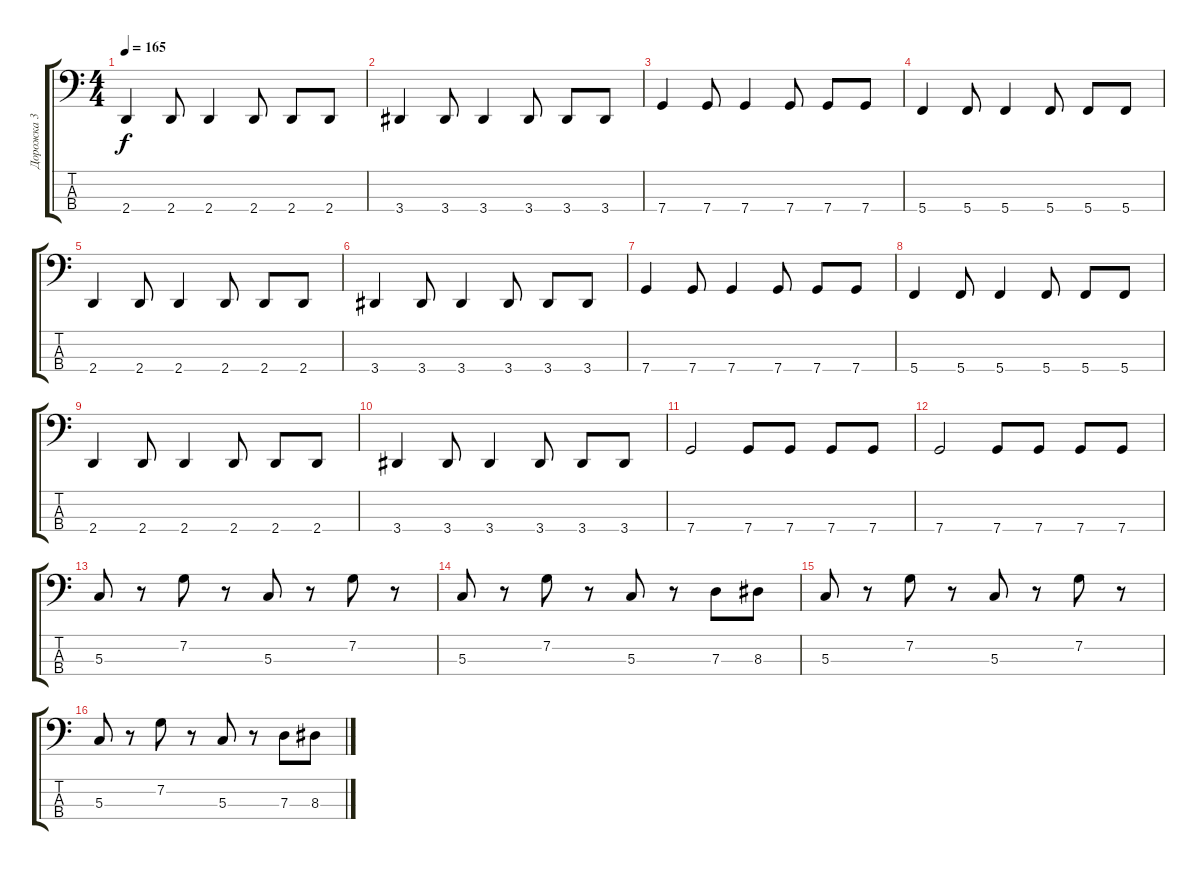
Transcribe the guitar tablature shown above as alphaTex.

\track ("Дорожка 3" "Дорожка 3") {instrument electricbasspick}
\staff {score tabs}
\tuning (F2 C2 G1 C1) {hide}
\ts (4 4)
\tempo 165
\clef f4
\ks c
2.4.4{dy f} 2.4.8 2.4.4 2.4.8 2.4.8 2.4.8 |
3.4.4 3.4.8 3.4.4 3.4.8 3.4.8 3.4.8 |
7.4.4 7.4.8 7.4.4 7.4.8 7.4.8 7.4.8 |
5.4.4 5.4.8 5.4.4 5.4.8 5.4.8 5.4.8 |
2.4.4 2.4.8 2.4.4 2.4.8 2.4.8 2.4.8 |
3.4.4 3.4.8 3.4.4 3.4.8 3.4.8 3.4.8 |
7.4.4 7.4.8 7.4.4 7.4.8 7.4.8 7.4.8 |
5.4.4 5.4.8 5.4.4 5.4.8 5.4.8 5.4.8 |
2.4.4 2.4.8 2.4.4 2.4.8 2.4.8 2.4.8 |
3.4.4 3.4.8 3.4.4 3.4.8 3.4.8 3.4.8 |
7.4.2 7.4.8 7.4.8 7.4.8 7.4.8 |
7.4.2 7.4.8 7.4.8 7.4.8 7.4.8 |
5.3.8 r.8 7.2.8 r.8 5.3.8 r.8 7.2.8 r.8 |
5.3.8 r.8 7.2.8 r.8 5.3.8 r.8 7.3.8 8.3.8 |
5.3.8 r.8 7.2.8 r.8 5.3.8 r.8 7.2.8 r.8 |
5.3.8 r.8 7.2.8 r.8 5.3.8 r.8 7.3.8 8.3.8
